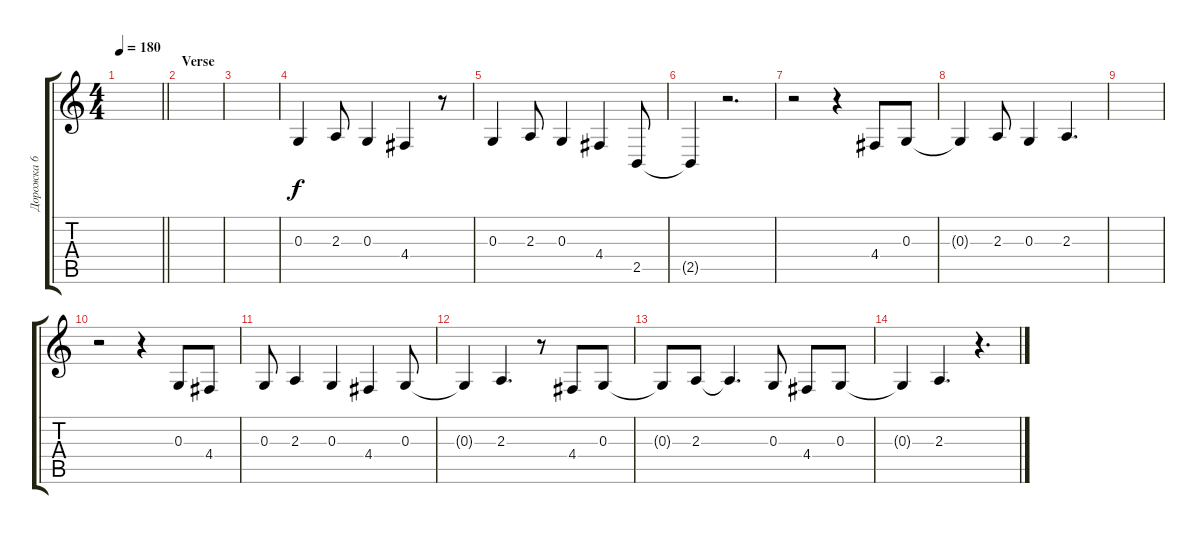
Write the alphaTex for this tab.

\track ("Дорожка 6" "Дорожка 6") {instrument altosax}
\staff {score tabs}
\tuning (E4 B3 G3 D3 A2 E2) {hide}
\ts (4 4)
\tempo 180
\clef g2
\barLineRight lightlight
\ks c
|
\section ("" "Verse")
|
|
0.3.4 2.3.8 0.3.4 4.4.4 r.8 |
0.3.4 2.3.8 0.3.4 4.4.4 2.5.8 |
2.5{t}.4 r.2{d} |
r.2 r.4 4.4.8 0.3.8 |
0.3{t}.4 2.3.8 0.3.4 2.3.4{d} |
|
r.2 r.4 0.3.8 4.4.8 |
0.3.8 2.3.4 0.3.4 4.4.4 0.3.8 |
0.3{t}.4 2.3.4{d} r.8 4.4.8 0.3.8 |
0.3{t}.8 2.3.8 2.3{t}.4{d} 0.3.8 4.4.8 0.3.8 |
0.3{t}.4 2.3.4{d} r.4{d}
